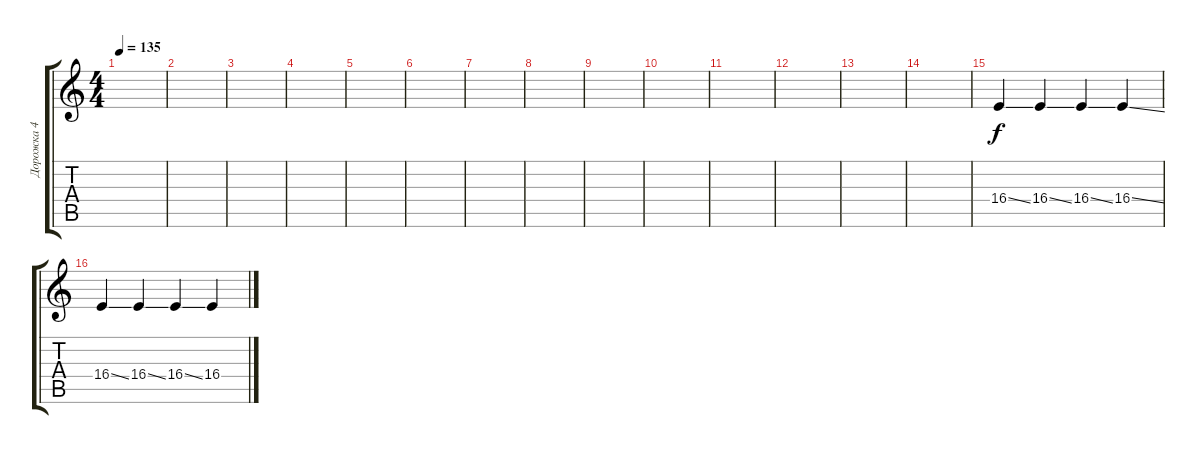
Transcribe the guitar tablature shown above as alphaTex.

\track ("Дорожка 4" "Дорожка 4") {instrument lead2sawtooth}
\staff {score tabs}
\tuning (D4 A3 F3 C3 G2 C2) {hide}
\ts (4 4)
\tempo 135
\clef g2
\ks c
|
|
|
|
|
|
|
|
|
|
|
|
|
|
16.4{ss}.4 16.4{ss}.4 16.4{ss}.4 16.4{ss}.4 |
16.4{ss}.4 16.4{ss}.4 16.4{ss}.4 16.4.4
